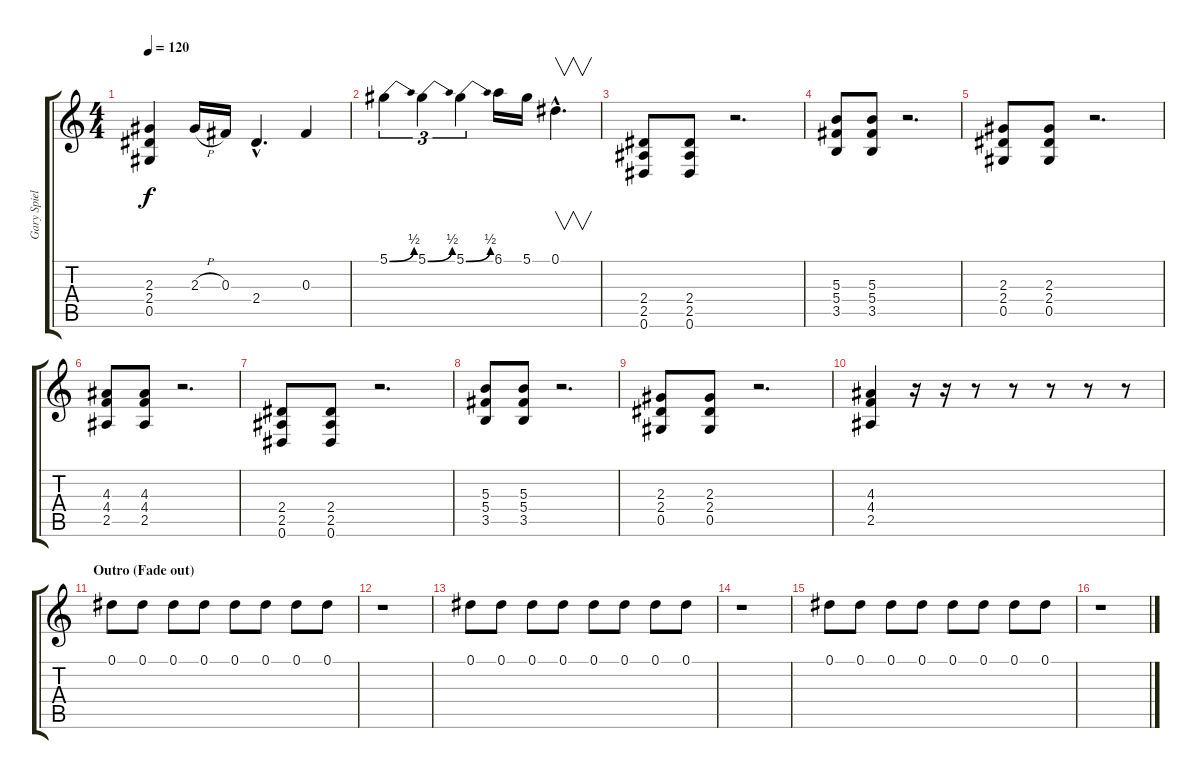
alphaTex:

\track ("Gary Spielman" "Gary Spiel") {instrument distortionguitar}
\staff {score tabs}
\tuning (Eb4 Bb3 Gb3 Db3 Ab2 Eb2) {hide}
\ts (4 4)
\tempo 120
\clef g2
\ks c
(2.3 2.4 0.5).4{dy f} 2.3{h}.16 0.3.16 2.4{hac}.4{d} 0.3.4 |
5.1{be (bend 0 0 60 2)}.4{tu (3 2)} 5.1{be (bend 0 0 60 2)}.4{tu (3 2)} 5.1{be (bend 0 0 60 2)}.4{tu (3 2)} 6.1.16 5.1.16 0.1{hac}.4{v d} |
(2.4 2.5 0.6).8 (2.4 2.5 0.6).8 r.2{d} |
(5.3 5.4 3.5).8 (5.3 5.4 3.5).8 r.2{d} |
(2.3 2.4 0.5).8 (2.3 2.4 0.5).8 r.2{d} |
(4.3 4.4 2.5).8 (4.3 4.4 2.5).8 r.2{d} |
(2.4 2.5 0.6).8 (2.4 2.5 0.6).8 r.2{d} |
(5.3 5.4 3.5).8 (5.3 5.4 3.5).8 r.2{d} |
(2.3 2.4 0.5).8 (2.3 2.4 0.5).8 r.2{d} |
(4.3 4.4 2.5).4 r.16 r.16 r.8 r.8 r.8 r.8 r.8 |
\section ("" "Outro (Fade out)")
0.1.8 0.1.8 0.1.8 0.1.8 0.1.8 0.1.8 0.1.8 0.1.8 |
r.1 |
0.1.8 0.1.8 0.1.8 0.1.8 0.1.8 0.1.8 0.1.8 0.1.8 |
r.1 |
0.1.8 0.1.8 0.1.8 0.1.8 0.1.8 0.1.8 0.1.8 0.1.8 |
r.1
